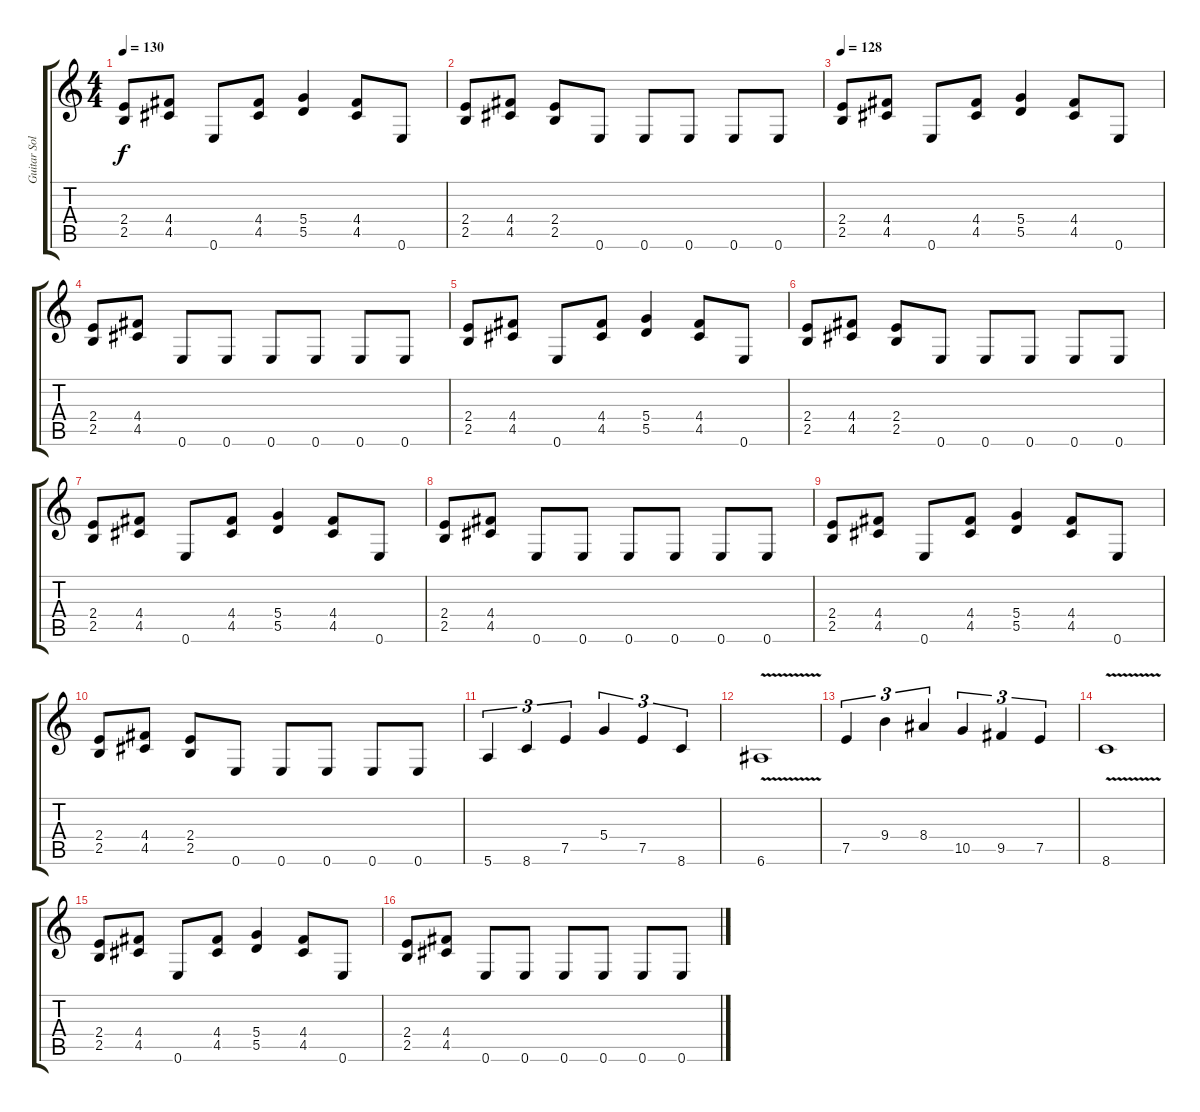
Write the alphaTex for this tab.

\track ("Guitar Solo" "Guitar Sol") {instrument distortionguitar}
\staff {score tabs}
\tuning (E4 B3 G3 D3 A2 E2) {hide}
\ts (4 4)
\tempo 130
\clef g2
\ks c
(2.4 2.5).8{dy f} (4.4 4.5).8 0.6.8 (4.4 4.5).8 (5.4 5.5).4 (4.4 4.5).8 0.6.8 |
(2.4 2.5).8 (4.4 4.5).8 (2.4 2.5).8 0.6.8 0.6.8 0.6.8 0.6.8 0.6.8 |
\tempo 128
(2.4 2.5).8 (4.4 4.5).8 0.6.8 (4.4 4.5).8 (5.4 5.5).4 (4.4 4.5).8 0.6.8 |
(2.4 2.5).8 (4.4 4.5).8 0.6.8 0.6.8 0.6.8 0.6.8 0.6.8 0.6.8 |
(2.4 2.5).8 (4.4 4.5).8 0.6.8 (4.4 4.5).8 (5.4 5.5).4 (4.4 4.5).8 0.6.8 |
(2.4 2.5).8 (4.4 4.5).8 (2.4 2.5).8 0.6.8 0.6.8 0.6.8 0.6.8 0.6.8 |
(2.4 2.5).8 (4.4 4.5).8 0.6.8 (4.4 4.5).8 (5.4 5.5).4 (4.4 4.5).8 0.6.8 |
(2.4 2.5).8 (4.4 4.5).8 0.6.8 0.6.8 0.6.8 0.6.8 0.6.8 0.6.8 |
(2.4 2.5).8 (4.4 4.5).8 0.6.8 (4.4 4.5).8 (5.4 5.5).4 (4.4 4.5).8 0.6.8 |
(2.4 2.5).8 (4.4 4.5).8 (2.4 2.5).8 0.6.8 0.6.8 0.6.8 0.6.8 0.6.8 |
5.6.4{tu (3 2)} 8.6.4{tu (3 2)} 7.5.4{tu (3 2)} 5.4.4{tu (3 2)} 7.5.4{tu (3 2)} 8.6.4{tu (3 2)} |
6.6{v}.1 |
7.5.4{tu (3 2)} 9.4.4{tu (3 2)} 8.4.4{tu (3 2)} 10.5.4{tu (3 2)} 9.5.4{tu (3 2)} 7.5.4{tu (3 2)} |
8.6{v}.1 |
(2.4 2.5).8 (4.4 4.5).8 0.6.8 (4.4 4.5).8 (5.4 5.5).4 (4.4 4.5).8 0.6.8 |
(2.4 2.5).8 (4.4 4.5).8 0.6.8 0.6.8 0.6.8 0.6.8 0.6.8 0.6.8
